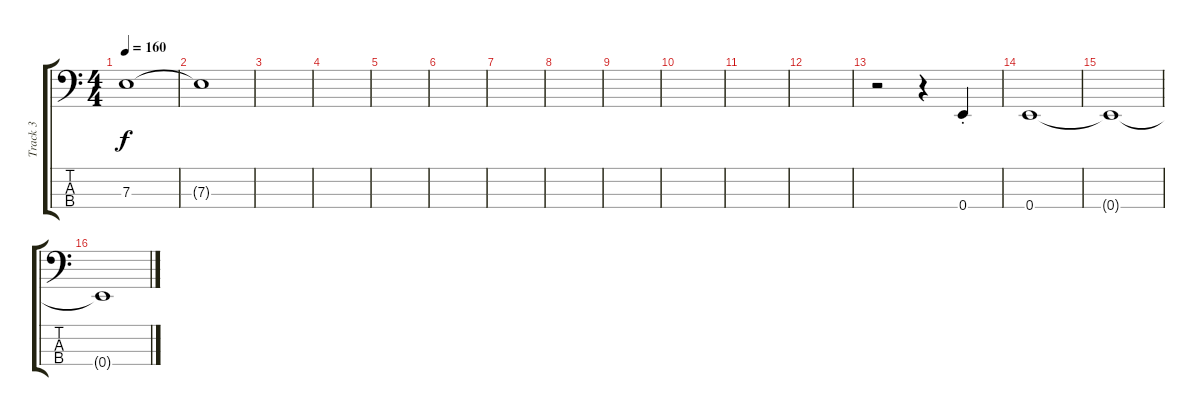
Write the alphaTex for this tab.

\track ("Track 3" "Track 3") {instrument electricbassfinger}
\staff {score tabs}
\tuning (G2 D2 A1 E1) {hide}
\ts (4 4)
\tempo 160
\clef f4
\ks c
7.3{t}.1{dy f} |
7.3{t}.1 |
|
|
|
|
|
|
|
|
|
|
r.2 r.4 0.4{st}.4 |
0.4.1 |
0.4{t}.1 |
0.4{t}.1
